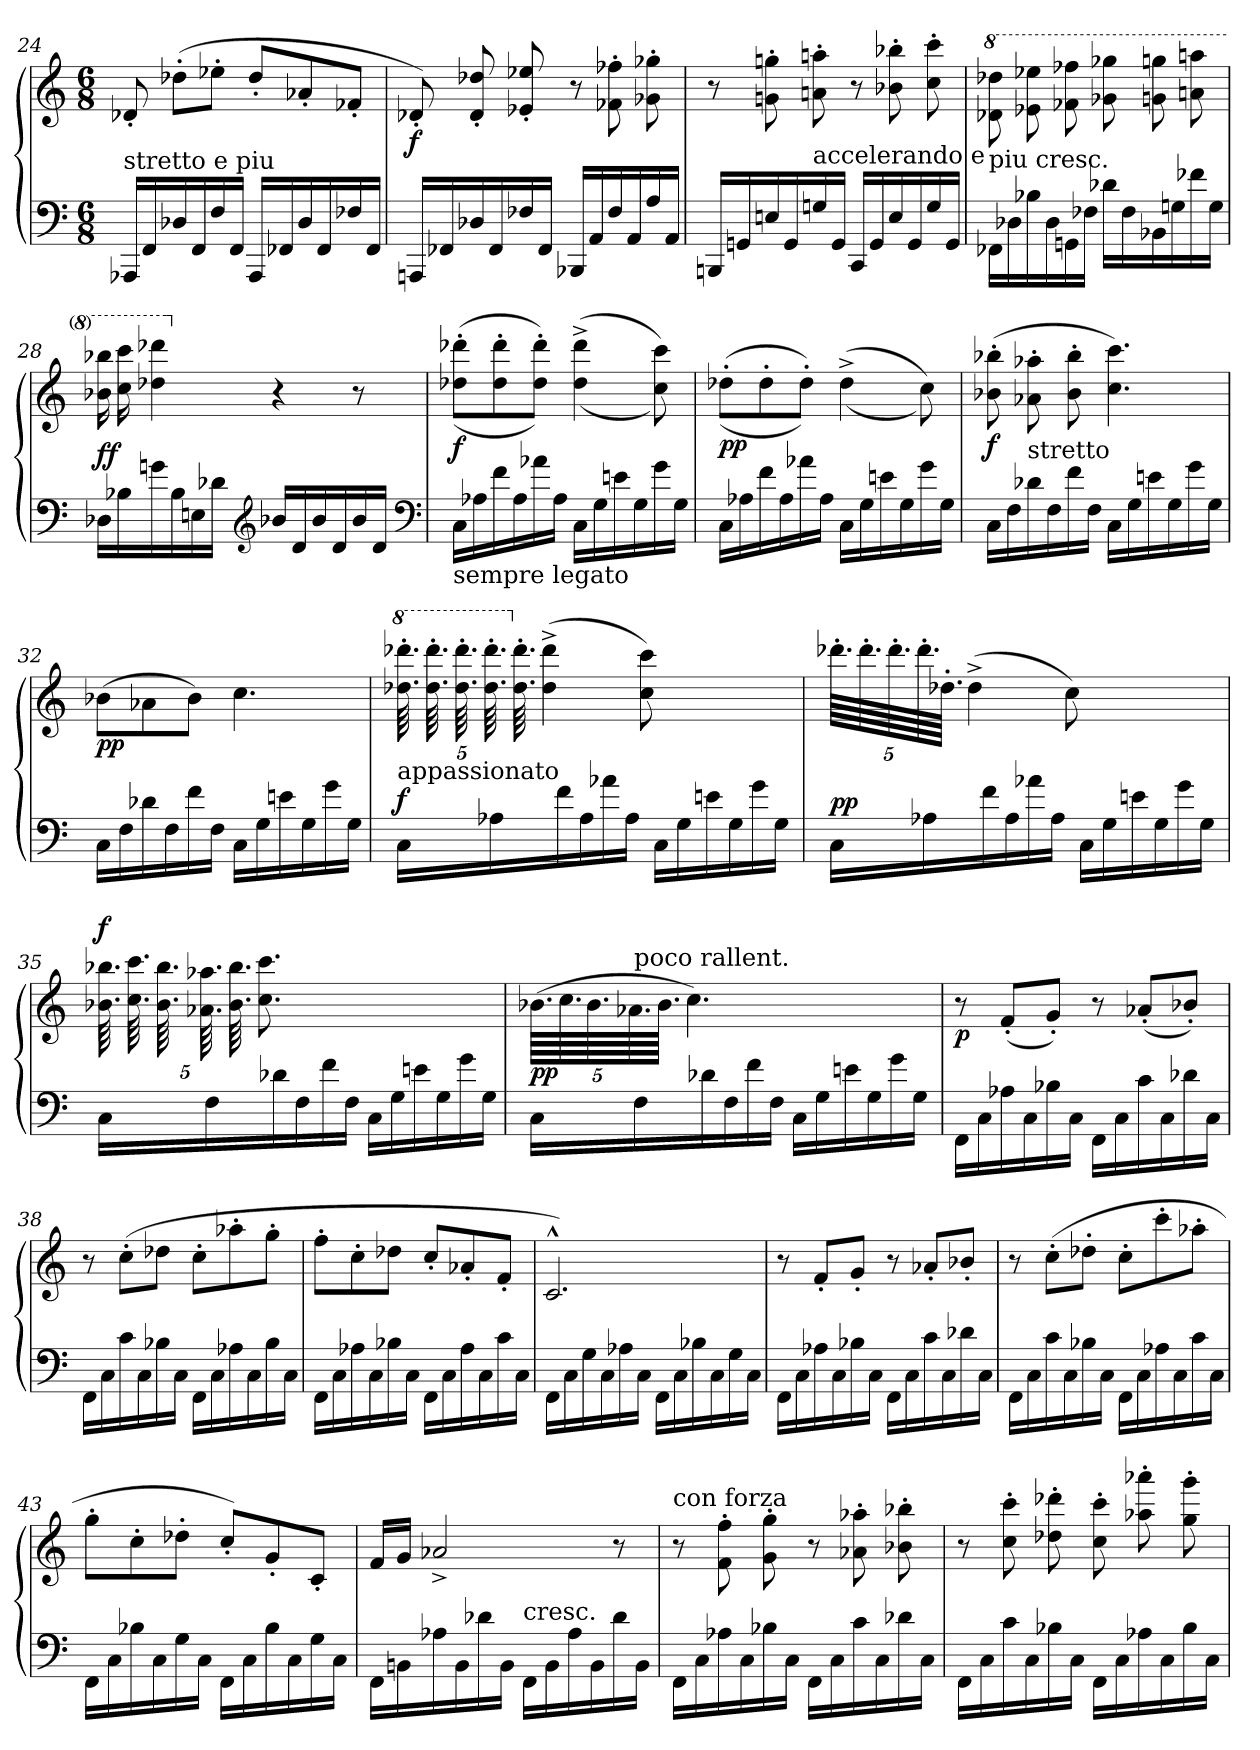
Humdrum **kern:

**kern	**kern	**dynam
*part1	*part1	*part1
*staff2	*staff1	*staff1/2
*clefF4	*clefG2	*
*M6/8	*M6/8	*
=24	=24	=24
!LO:TX:a:t=stretto e piu	!	!
16AAA-/LL	8d-'>/	.
16FF/	.	.
16D-/	(>8dd-'>\L	.
16FF/	.	.
16F/	8ee-'>\J	.
16FF/JJ	.	.
16AAA-/LL	8dd-'>/L	.
16FF-/	.	.
16D-/	8a-'>/	.
16FF-/	.	.
16F-/	8f-'>/J	.
16FF-/JJ	.	.
=25	=25	=25
!	!	!LO:DY:b
16AAAn/LL	8d-'>/)	f
16FF-/	.	.
16D-/	8d-'>'>/ 8dd-'>'>/	.
16FF-/	.	.
16F-/	8e-'>'>/ 8ee-'>'>/	.
16FF-/JJ	.	.
16BBB-/LL	8r	.
16AA/	.	.
16F-/	8f-'>'>\ 8ff-'>'>\	.
16AA/	.	.
16A/	8g-'>'>\ 8gg-'>'>\	.
16AA/JJ	.	.
=26	=26	=26
16BBBn/LL	8r	.
16GGn/	.	.
16En/	8gn'>'>\ 8ggn'>'>\	.
16GG/	.	.
!LO:TX:a:t=accelerando e	!	!
16Gn/	8an'>'>\ 8aan'>'>\	.
16GG/JJ	.	.
16CC/LL	8r	.
16GG/	.	.
16E/	8b-'>'>\ 8bb-'>'>\	.
16GG/	.	.
16G/	8cc'>'>\ 8ccc'>'>\	.
16GG/JJ	.	.
=27	=27	=27
*	*8va	*
!	!LO:TX:b:t=piu cresc.	!
16FF-\LL	8dd-\ 8ddd-\	.
16D-\	.	.
16B-\	8ee-\ 8eee-\	.
16D-\	.	.
16GGn\	8ff-\ 8fff-\	.
16F-\JJ	.	.
16d-\LL	8gg-\ 8ggg-\	.
16F-\	.	.
16BB-\	8ggn\ 8gggn\	.
16Gn\	.	.
16f-\	8aan\ 8aaan\	.
16G\JJ	.	.
=28	=28	=28
!	!	!LO:DY:a=2
16D-\LL	16bb-\ 16bbb-\	ff
16B-\	16ccc\ 16cccc\	.
16gn\	4ddd-\ 4dddd-\	.
16B-\	.	.
16En\	.	.
16d-\JJ	.	.
*clefG2	*	*
*	*X8va	*
16b-/LL	4r	.
16d-/	.	.
16b-/	.	.
16d-/	.	.
16b-/	8r	.
16d-/JJ	.	.
*clefF4	*	*
=29	=29	=29
!LO:TX:b:t=sempre legato	!	!
!	!	!LO:DY:b
16C\LL	(>(8dd-'>'>\ 8ddd-'>'>\L	f
16A-\	.	.
16f\	8dd-'>'>\ 8ddd-'>'>\	.
16A-\	.	.
16a-\	8dd-'>'>\ 8ddd-'>'>\J))	.
16A-\JJ	.	.
16C\LL	(>(4dd-^\ 4ddd-^\	.
16G\	.	.
16en\	.	.
16G\	.	.
16g\	8cc\ 8ccc\))	.
16G\JJ	.	.
=30	=30	=30
!	!	!LO:DY:b
16C\LL	(>(8dd-'>\L	pp
16A-\	.	.
16f\	8dd-'>\	.
16A-\	.	.
16a-\	8dd-'>\J))	.
16A-\JJ	.	.
16C\LL	(>(4dd-^>\	.
16G\	.	.
16en\	.	.
16G\	.	.
16g\	8cc\))	.
16G\JJ	.	.
=31	=31	=31
!	!	!LO:DY:b
16C\LL	(>8b-'>'>\ 8bb-'>'>\	f
16F\	.	.
!LO:TX:a:t=stretto	!	!
16d-\	8a-'>'>\ 8aa-'>'>\	.
16F\	.	.
16f\	8b-'>'>\ 8bb-'>'>\	.
16F\JJ	.	.
16C\LL	4.cc\ 4.ccc\)	.
16G\	.	.
16en\	.	.
16G\	.	.
16g\	.	.
16G\JJ	.	.
=32	=32	=32
!	!	!LO:DY:b
16C\LL	(>8b-\L	pp
16F\	.	.
16d-\	8a-\	.
16F\	.	.
16f\	8b-\J)	.
16F\JJ	.	.
16C\LL	4.cc\	.
16G\	.	.
16en\	.	.
16G\	.	.
16g\	.	.
16G\JJ	.	.
=33	=33	=33
*	*8va	*
*	*Xbrackettup	*
!LO:TX:a:t=appassionato	!	!
!	!	!LO:DY:a=2
16C\LL	80.ddd-'>'>\ 80.dddd-'>'>\	f
.	80.ddd-'>'>\ 80.dddd-'>'>\	.
.	80.ddd-'>'>\ 80.dddd-'>'>\	.
.	80.ddd-'>'>\ 80.dddd-'>'>\	.
16A-\	.	.
*	*X8va	*
.	80.dd-'>'>\ 80.ddd-'>'>\	.
.	(>4dd-^>^>\ 4ddd-^>^>\	.
16f\	.	.
16A-\	.	.
16a-\	.	.
16A-\JJ	.	.
.	8cc\ 8ccc\)	.
16C\LL	.	.
16G\	.	.
.	4ryy	.
16en\	.	.
16G\	.	.
16g\	.	.
16G\JJ	.	.
.	32ryy	.
=34	=34	=34
*	*brackettup	*
!	!	!LO:DY:a=2
16C\LL	80.ddd-'>\LLL	pp
.	80.ddd-'>\	.
.	80.ddd-'>\	.
.	80.ddd-'>\	.
16A-\	.	.
.	80.dd-'>\JJJ	.
.	(>4dd-^>\	.
16f\	.	.
16A-\	.	.
16a-\	.	.
16A-\JJ	.	.
.	8cc\)	.
16C\LL	.	.
16G\	.	.
.	4ryy	.
16en\	.	.
16G\	.	.
16g\	.	.
16G\JJ	.	.
.	32ryy	.
=35	=35	=35
*	*Xbrackettup	*
!	!	!LO:DY:a
16C\LL	80.b-\ 80.bb-\	f
.	80.cc\ 80.ccc\	.
.	80.b-\ 80.bb-\	.
.	80.a-\ 80.aa-\	.
16F\	.	.
.	80.b-\ 80.bb-\	.
.	10.cc\ 10.ccc\	.
16d-\	.	.
16F\	.	.
.	160%81ryy	.
16f\	.	.
16F\JJ	.	.
16C\LL	.	.
16G\	.	.
16en\	.	.
16G\	.	.
16g\	.	.
16G\JJ	.	.
=36	=36	=36
*	*brackettup	*
!	!	!LO:DY:b
*	*^	*
16C\LL	(>80.b-\LLL	16ryy	pp
.	80.cc\	.	.
.	80.b-\	.	.
.	80.a-\	.	.
!	!	!LO:TX:a:t=poco rallent.	!
16F\	.	2ryy	.
.	80.b-\JJJ	.	.
.	4.cc\)	.	.
16d-\	.	.	.
16F\	.	.	.
16f\	.	.	.
16F\JJ	.	.	.
16C\LL	.	.	.
16G\	.	.	.
.	4ryy	.	.
16en\	.	.	.
16G\	.	8.ryy	.
16g\	.	.	.
16G\JJ	.	.	.
.	32ryy	.	.
=37	=37	=37	=37
!	!LO:TX:a:t=a tempo, sempre agitato	!	!
!	!	!	!LO:DY:b
*	*v	*v	*
16FF\LL	8r	p
16C\	.	.
16A-\	(8f'>/L	.
16C\	.	.
16B-\	8g'>/J)	.
16C\JJ	.	.
16FF\LL	8r	.
16C\	.	.
16c\	(8a-'>/L	.
16C\	.	.
16d-\	8b-'>/J)	.
16C\JJ	.	.
=38	=38	=38
16FF\LL	8r	.
16C\	.	.
16c\	(>8cc'>\L	.
16C\	.	.
16B-\	8dd-\J	.
16C\JJ	.	.
16FF\LL	8cc'>\L	.
16C\	.	.
16A-\	8aa-'>\	.
16C\	.	.
16B-\	8gg'>\J	.
16C\JJ	.	.
=39	=39	=39
16FF\LL	8ff'>\L	.
16C\	.	.
16A-\	8cc'>\	.
16C\	.	.
16B-\	8dd-\J	.
16C\JJ	.	.
16FF\LL	8cc'>/L	.
16C\	.	.
16A-\	8a-'>/	.
16C\	.	.
16c\	8f'>/J	.
16C\JJ	.	.
=40	=40	=40
16FF\LL	2.c^^>/)	.
16C\	.	.
16G\	.	.
16C\	.	.
16A-\	.	.
16C\JJ	.	.
16FF\LL	.	.
16C\	.	.
16B-\	.	.
16C\	.	.
16G\	.	.
16C\JJ	.	.
=41	=41	=41
16FF\LL	8r	.
16C\	.	.
16A-\	8f'>/L	.
16C\	.	.
16B-\	8g'>/J	.
16C\JJ	.	.
16FF\LL	8r	.
16C\	.	.
16c\	8a-'>/L	.
16C\	.	.
16d-\	8b-'>/J	.
16C\JJ	.	.
=42	=42	=42
16FF\LL	8r	.
16C\	.	.
16c\	(>8cc'>\L	.
16C\	.	.
16B-\	8dd-'>\J	.
16C\JJ	.	.
16FF\LL	8cc'>\L	.
16C\	.	.
16A-\	8ccc'>\	.
16C\	.	.
16c\	8aa-'>\J	.
16C\JJ	.	.
=43	=43	=43
16FF\LL	8gg'>\L	.
16C\	.	.
16B-\	8cc'>\	.
16C\	.	.
16G\	8dd-'>\J	.
16C\JJ	.	.
16FF\LL	8cc'>/L)	.
16C\	.	.
16B-\	8g'>/	.
16C\	.	.
16G\	8c'>/J	.
16C\JJ	.	.
=44	=44	=44
16FF\LL	16f/LL	.
16BBn\	16g/JJ	.
16A-\	2a-^>/	.
16BB\	.	.
16d-\	.	.
16BB\JJ	.	.
!LO:TX:a:t=cresc.	!	!
16FF\LL	.	.
16BB\	.	.
16A-\	.	.
16BB\	.	.
16d-\	8r	.
16BB\JJ	.	.
=45	=45	=45
!	!LO:TX:a:t=con forza	!
16FF\LL	8r	.
16C\	.	.
16A-\	8f'>'>\ 8ff'>'>\	.
16C\	.	.
16B-\	8g'>'>\ 8gg'>'>\	.
16C\JJ	.	.
16FF\LL	8r	.
16C\	.	.
16c\	8a-'>'>\ 8aa-'>'>\	.
16C\	.	.
16d-\	8b-'>'>\ 8bb-'>'>\	.
16C\JJ	.	.
=46	=46	=46
16FF\LL	8r	.
16C\	.	.
16c\	8cc'>'>\ 8ccc'>'>\	.
16C\	.	.
16B-\	8dd-'>'>\ 8ddd-'>'>\	.
16C\JJ	.	.
16FF\LL	8cc'>'>\ 8ccc'>'>\	.
16C\	.	.
16A-\	8aa-'>'>\ 8aaa-'>'>\	.
16C\	.	.
16B-\	8gg'>'>\ 8ggg'>'>\	.
16C\JJ	.	.
=	=	=
*-	*-	*-
